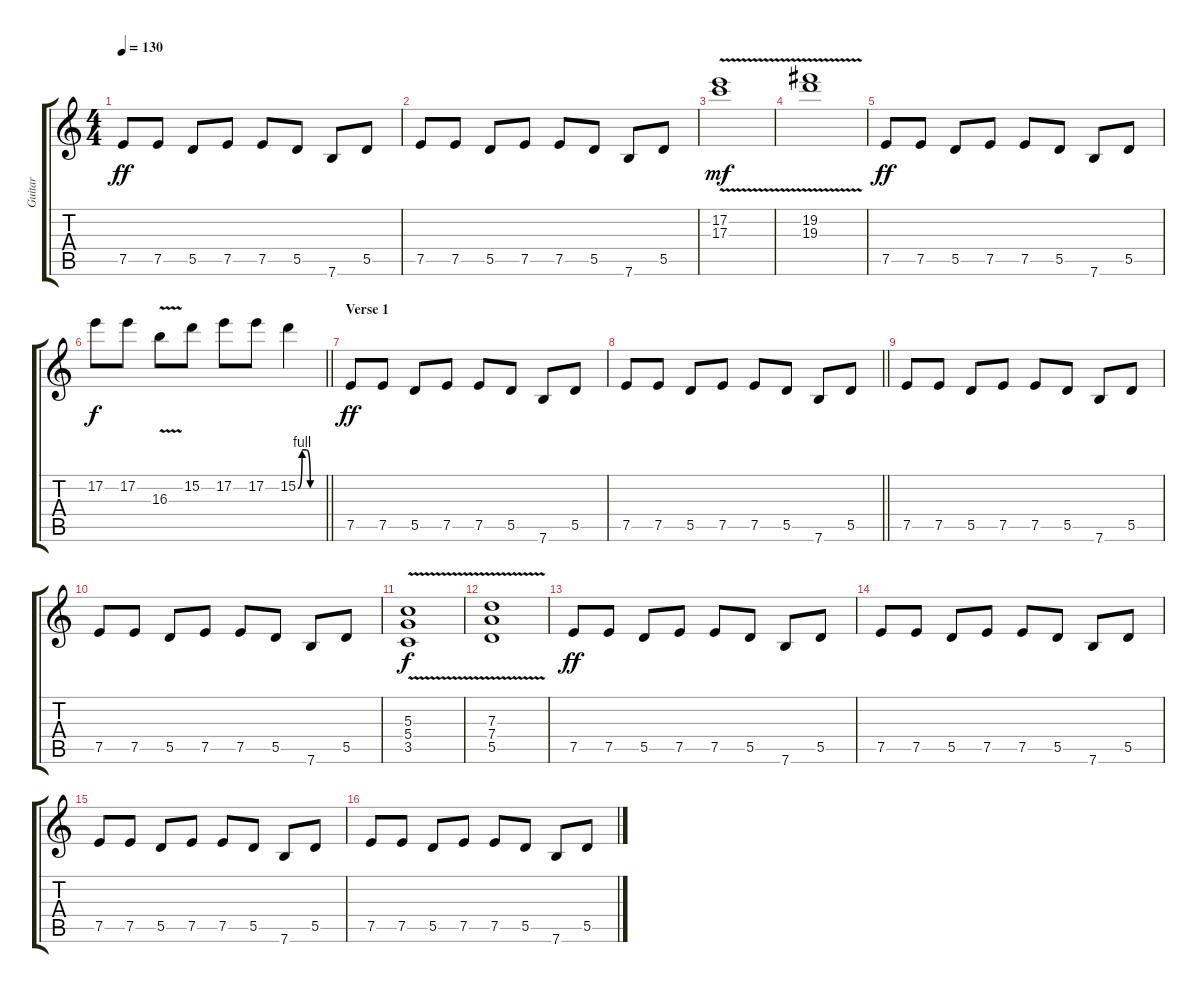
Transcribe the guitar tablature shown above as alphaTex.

\track ("Guitar" "Guitar") {instrument distortionguitar}
\staff {score tabs}
\tuning (E4 B3 G3 D3 A2 E2) {hide}
\ts (4 4)
\tempo 130
\clef g2
\ks c
7.5.8{dy ff} 7.5.8 5.5.8 7.5.8 7.5.8 5.5.8 7.6.8 5.5.8 |
7.5.8 7.5.8 5.5.8 7.5.8 7.5.8 5.5.8 7.6.8 5.5.8 |
(17.2{v} 17.3{v}).1{dy mf} |
(19.2{v} 19.3{v}).1 |
7.5.8{dy ff} 7.5.8 5.5.8 7.5.8 7.5.8 5.5.8 7.6.8 5.5.8 |
\barLineRight lightlight
17.2.8{dy f} 17.2.8 16.3{v}.8 15.2.8 17.2.8 17.2.8 15.2{be (custom 0 0 10 4 20 4 30 0 60 0)}.4 |
\section ("" "Verse 1")
7.5.8{dy ff} 7.5.8 5.5.8 7.5.8 7.5.8 5.5.8 7.6.8 5.5.8 |
\barLineRight lightlight
7.5.8 7.5.8 5.5.8 7.5.8 7.5.8 5.5.8 7.6.8 5.5.8 |
7.5.8 7.5.8 5.5.8 7.5.8 7.5.8 5.5.8 7.6.8 5.5.8 |
7.5.8 7.5.8 5.5.8 7.5.8 7.5.8 5.5.8 7.6.8 5.5.8 |
(5.3 5.4 3.5{v}).1{dy f} |
(7.3 7.4 5.5{v}).1 |
7.5.8{dy ff} 7.5.8 5.5.8 7.5.8 7.5.8 5.5.8 7.6.8 5.5.8 |
7.5.8 7.5.8 5.5.8 7.5.8 7.5.8 5.5.8 7.6.8 5.5.8 |
7.5.8 7.5.8 5.5.8 7.5.8 7.5.8 5.5.8 7.6.8 5.5.8 |
7.5.8 7.5.8 5.5.8 7.5.8 7.5.8 5.5.8 7.6.8 5.5.8
